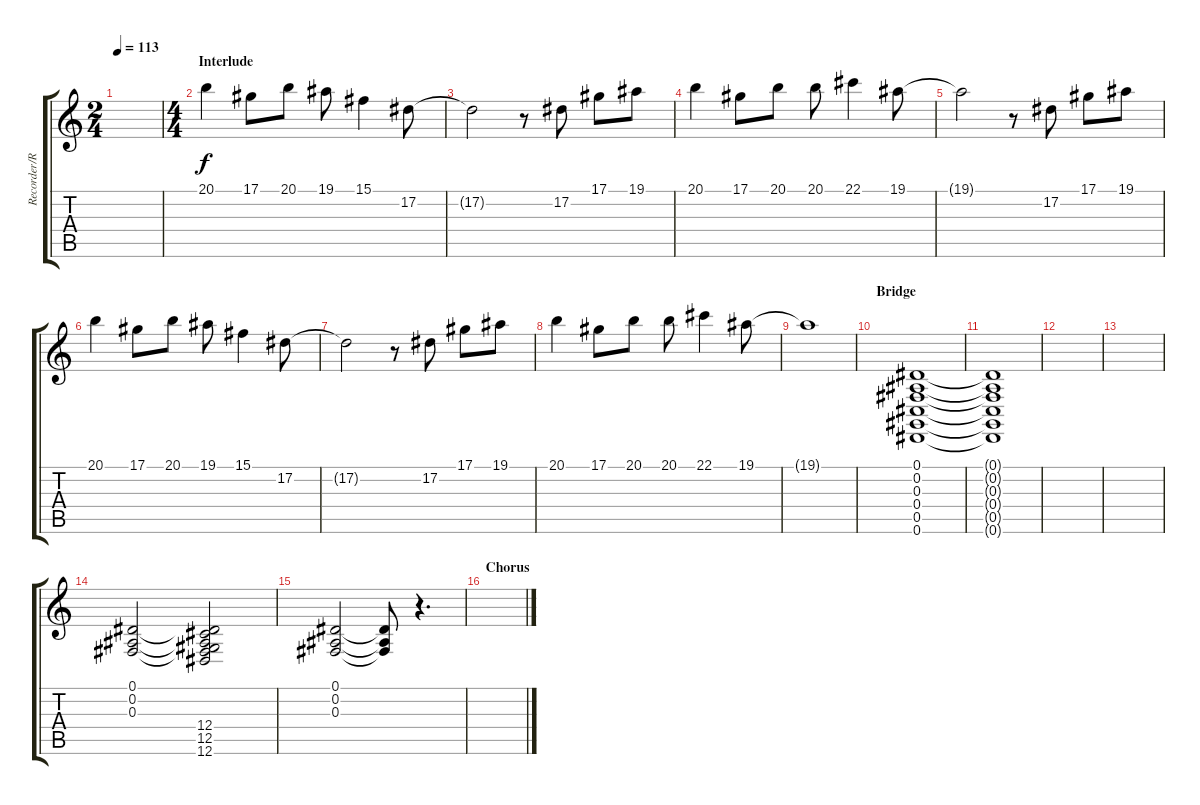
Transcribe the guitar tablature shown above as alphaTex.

\track ("Recorder/Rev. Cymbal" "Recorder/R") {instrument recorder}
\staff {score tabs}
\tuning (Eb4 Bb3 Gb3 Db3 Ab2 Eb2) {hide}
\ts (2 4)
\tempo 113
\clef g2
\ks c
|
\ts (4 4)
\section ("" "Interlude")
20.1.4{volume 6 balance 13 instrument recorder} 17.1.8 20.1.8 19.1.8 15.1.4 17.2.8 |
17.2{t}.2 r.8 17.2.8 17.1.8 19.1.8 |
20.1.4 17.1.8 20.1.8 20.1.8 22.1.4 19.1.8 |
19.1{t}.2 r.8 17.2.8 17.1.8 19.1.8 |
20.1.4 17.1.8 20.1.8 19.1.8 15.1.4 17.2.8 |
17.2{t}.2 r.8 17.2.8 17.1.8 19.1.8 |
20.1.4 17.1.8 20.1.8 20.1.8 22.1.4 19.1.8 |
19.1{t}.1 |
\section ("" "Bridge")
(0.1 0.2 0.3 0.4 0.5 0.6).1{volume 3 balance 8 instrument seashore} |
(0.1{t} 0.2{t} 0.3{t} 0.4{t} 0.5{t} 0.6{t}).1 |
|
|
(0.1 0.2 0.3).2{volume 11 balance 8 instrument reversecymbal} (0.1{t} 0.2{t} 0.3{t} 12.4 12.5 12.6).2{instrument reversecymbal} |
(0.1 0.2 0.3).2{instrument reversecymbal} (0.1{t} 0.2{t} 0.3{t}).8 r.4{d} |
\section ("" "Chorus")
